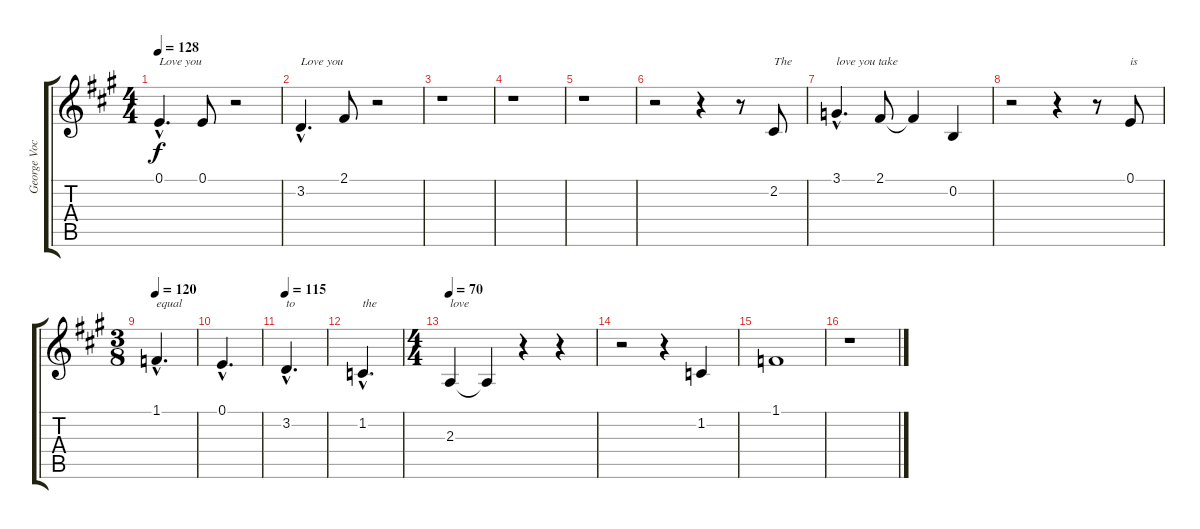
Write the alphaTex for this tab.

\track ("George Vocals" "George Voc") {instrument flute}
\staff {score tabs}
\tuning (E4 B3 G3 D3 A2 E2) {hide}
\ts (4 4)
\tempo 128
\clef g2
\ks a
0.1{hac}.4{d txt "Love you" dy f} 0.1.8 r.2 |
3.2{hac}.4{d txt "Love you"} 2.1.8 r.2 |
r.1 |
r.1 |
r.1 |
r.2 r.4 r.8 2.2.8{txt "The"} |
3.1{hac}.4{d txt "love you take"} 2.1.8 2.1{t}.4 0.2.4 |
r.2 r.4 r.8 0.1.8{txt "is"} |
\ts (3 8)
\tempo 120
1.1{hac}.4{d txt "equal"} |
0.1{hac}.4{d} |
\tempo 115
3.2{hac}.4{d txt "to"} |
1.2{hac}.4{d txt "the"} |
\ts (4 4)
\tempo 70
2.3.4{txt "love"} 2.3{t}.4 r.4 r.4 |
r.2 r.4 1.2.4 |
1.1.1{volume 13} |
r.1
